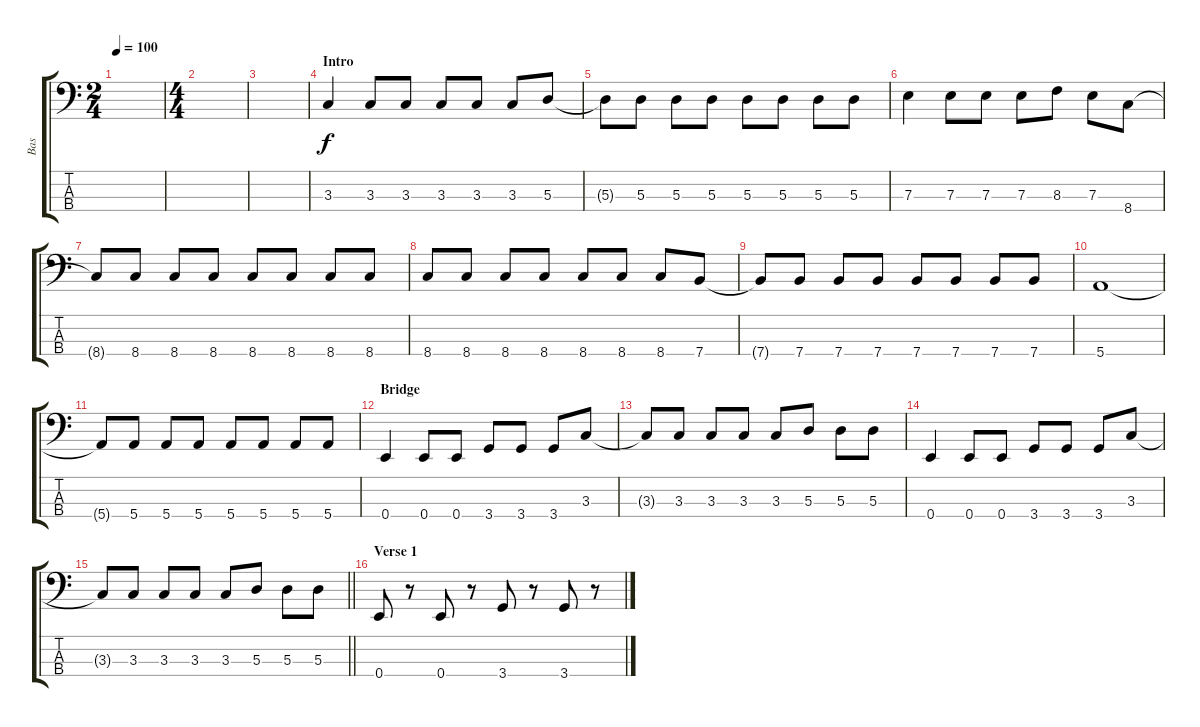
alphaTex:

\track ("Bas" "Bas") {instrument electricbassfinger}
\staff {score tabs}
\tuning (G2 D2 A1 E1) {hide}
\ts (2 4)
\tempo 100
\clef f4
\ks c
|
\ts (4 4)
|
|
\section ("" "Intro")
3.3.4 3.3.8 3.3.8 3.3.8 3.3.8 3.3.8 5.3.8 |
5.3{t}.8 5.3.8 5.3.8 5.3.8 5.3.8 5.3.8 5.3.8 5.3.8 |
7.3.4 7.3.8 7.3.8 7.3.8 8.3.8 7.3.8 8.4.8 |
8.4{t}.8 8.4.8 8.4.8 8.4.8 8.4.8 8.4.8 8.4.8 8.4.8 |
8.4.8 8.4.8 8.4.8 8.4.8 8.4.8 8.4.8 8.4.8 7.4.8 |
7.4{t}.8 7.4.8 7.4.8 7.4.8 7.4.8 7.4.8 7.4.8 7.4.8 |
5.4.1 |
5.4{t}.8 5.4.8 5.4.8 5.4.8 5.4.8 5.4.8 5.4.8 5.4.8 |
\section ("" "Bridge")
0.4.4 0.4.8 0.4.8 3.4.8 3.4.8 3.4.8 3.3.8 |
3.3{t}.8 3.3.8 3.3.8 3.3.8 3.3.8 5.3.8 5.3.8 5.3.8 |
0.4.4 0.4.8 0.4.8 3.4.8 3.4.8 3.4.8 3.3.8 |
\barLineRight lightlight
3.3{t}.8 3.3.8 3.3.8 3.3.8 3.3.8 5.3.8 5.3.8 5.3.8 |
\section ("" "Verse 1")
0.4.8 r.8 0.4.8 r.8 3.4.8 r.8 3.4.8 r.8
